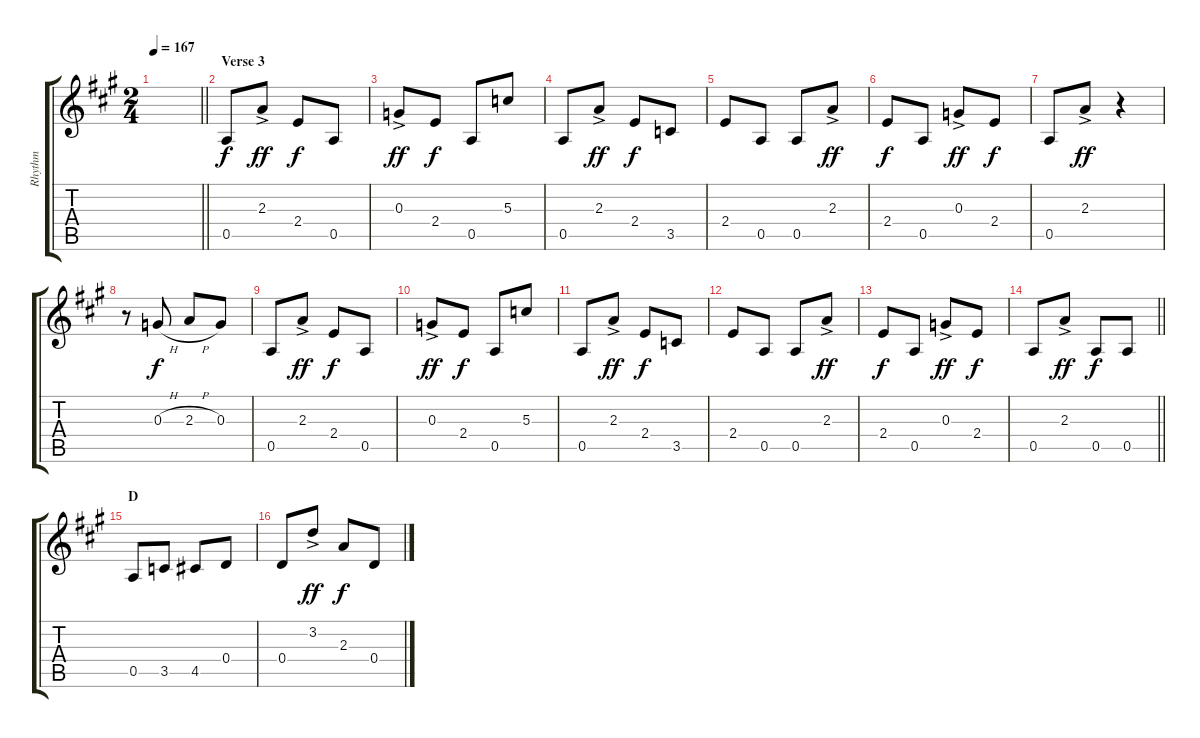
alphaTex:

\track ("Rhythm" "Rhythm") {instrument electricguitarmuted}
\staff {score tabs}
\tuning (E4 B3 G3 D3 A2 E2) {hide}
\ts (2 4)
\tempo 167
\clef g2
\barLineRight lightlight
\ks a
|
\section ("" "Verse 3")
0.5.8{dy f} 2.3{ac}.8{dy ff} 2.4.8{dy f} 0.5.8 |
0.3{ac}.8{dy ff} 2.4.8{dy f} 0.5.8 5.3.8 |
0.5.8 2.3{ac}.8{dy ff} 2.4.8{dy f} 3.5.8 |
2.4.8 0.5.8 0.5.8 2.3{ac}.8{dy ff} |
2.4.8{dy f} 0.5.8 0.3{ac}.8{dy ff} 2.4.8{dy f} |
0.5.8 2.3{ac}.8{dy ff} r.4 |
r.8 0.3{h}.8{dy f} 2.3{h}.8 0.3.8 |
0.5.8 2.3{ac}.8{dy ff} 2.4.8{dy f} 0.5.8 |
0.3{ac}.8{dy ff} 2.4.8{dy f} 0.5.8 5.3.8 |
0.5.8 2.3{ac}.8{dy ff} 2.4.8{dy f} 3.5.8 |
2.4.8 0.5.8 0.5.8 2.3{ac}.8{dy ff} |
2.4.8{dy f} 0.5.8 0.3{ac}.8{dy ff} 2.4.8{dy f} |
\barLineRight lightlight
0.5.8 2.3{ac}.8{dy ff} 0.5.8{dy f} 0.5.8 |
\section ("" "D")
0.5.8 3.5.8 4.5.8 0.4.8 |
0.4.8 3.2{ac}.8{dy ff} 2.3.8{dy f} 0.4.8
